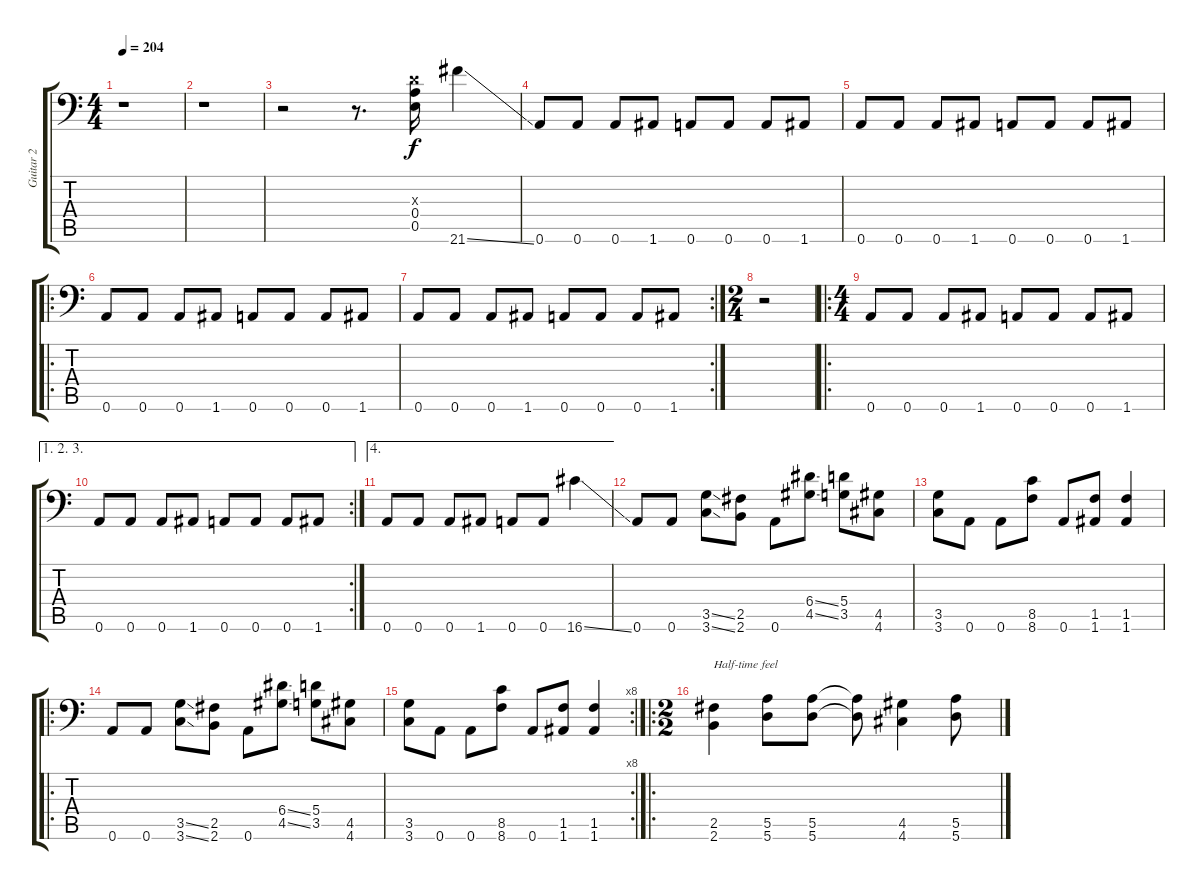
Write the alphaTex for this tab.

\track ("Guitar 2" "Guitar 2") {instrument distortionguitar}
\staff {score tabs}
\tuning (B3 Gb3 D3 A2 E2 A1) {hide}
\ts (4 4)
\tempo 204
\clef f4
\ks c
r.1{dy f instrument distortionguitar} |
r.1 |
r.2 r.8{d} (0.3{x} 0.4 0.5).16 21.6{ss}.4 |
0.6.8 0.6.8 0.6.8 1.6.8 0.6.8 0.6.8 0.6.8 1.6.8 |
0.6.8 0.6.8 0.6.8 1.6.8 0.6.8 0.6.8 0.6.8 1.6.8 |
\ro
0.6.8 0.6.8 0.6.8 1.6.8 0.6.8 0.6.8 0.6.8 1.6.8 |
\rc 2
0.6.8 0.6.8 0.6.8 1.6.8 0.6.8 0.6.8 0.6.8 1.6.8 |
\ts (2 4)
r.2 |
\ro
\ts (4 4)
0.6.8 0.6.8 0.6.8 1.6.8 0.6.8 0.6.8 0.6.8 1.6.8 |
\ae (1 2 3)
\rc 2
0.6.8 0.6.8 0.6.8 1.6.8 0.6.8 0.6.8 0.6.8 1.6.8 |
\ae 4
0.6.8 0.6.8 0.6.8 1.6.8 0.6.8 0.6.8 16.6{ss}.4 |
0.6.8 0.6.8 (3.5{ss} 3.6{ss}).8 (2.5 2.6).8 0.6.8 (6.4{ss} 4.5{ss}).8 (5.4 3.5).8 (4.5 4.6).8 |
(3.5 3.6).8 0.6.8 0.6.8 (8.5 8.6).8 0.6.8 (1.5 1.6).8 (1.5 1.6).4 |
\ro
0.6.8 0.6.8 (3.5{ss} 3.6{ss}).8 (2.5 2.6).8 0.6.8 (6.4{ss} 4.5{ss}).8 (5.4 3.5).8 (4.5 4.6).8 |
\rc 8
(3.5 3.6).8 0.6.8 0.6.8 (8.5 8.6).8 0.6.8 (1.5 1.6).8 (1.5 1.6).4 |
\ro
\ts (2 2)
(2.5 2.6).4{txt "Half-time feel"} (5.5 5.6).8 (5.5 5.6).8 (5.5{t} 5.6{t}).8 (4.5 4.6).4 (5.5 5.6).8
